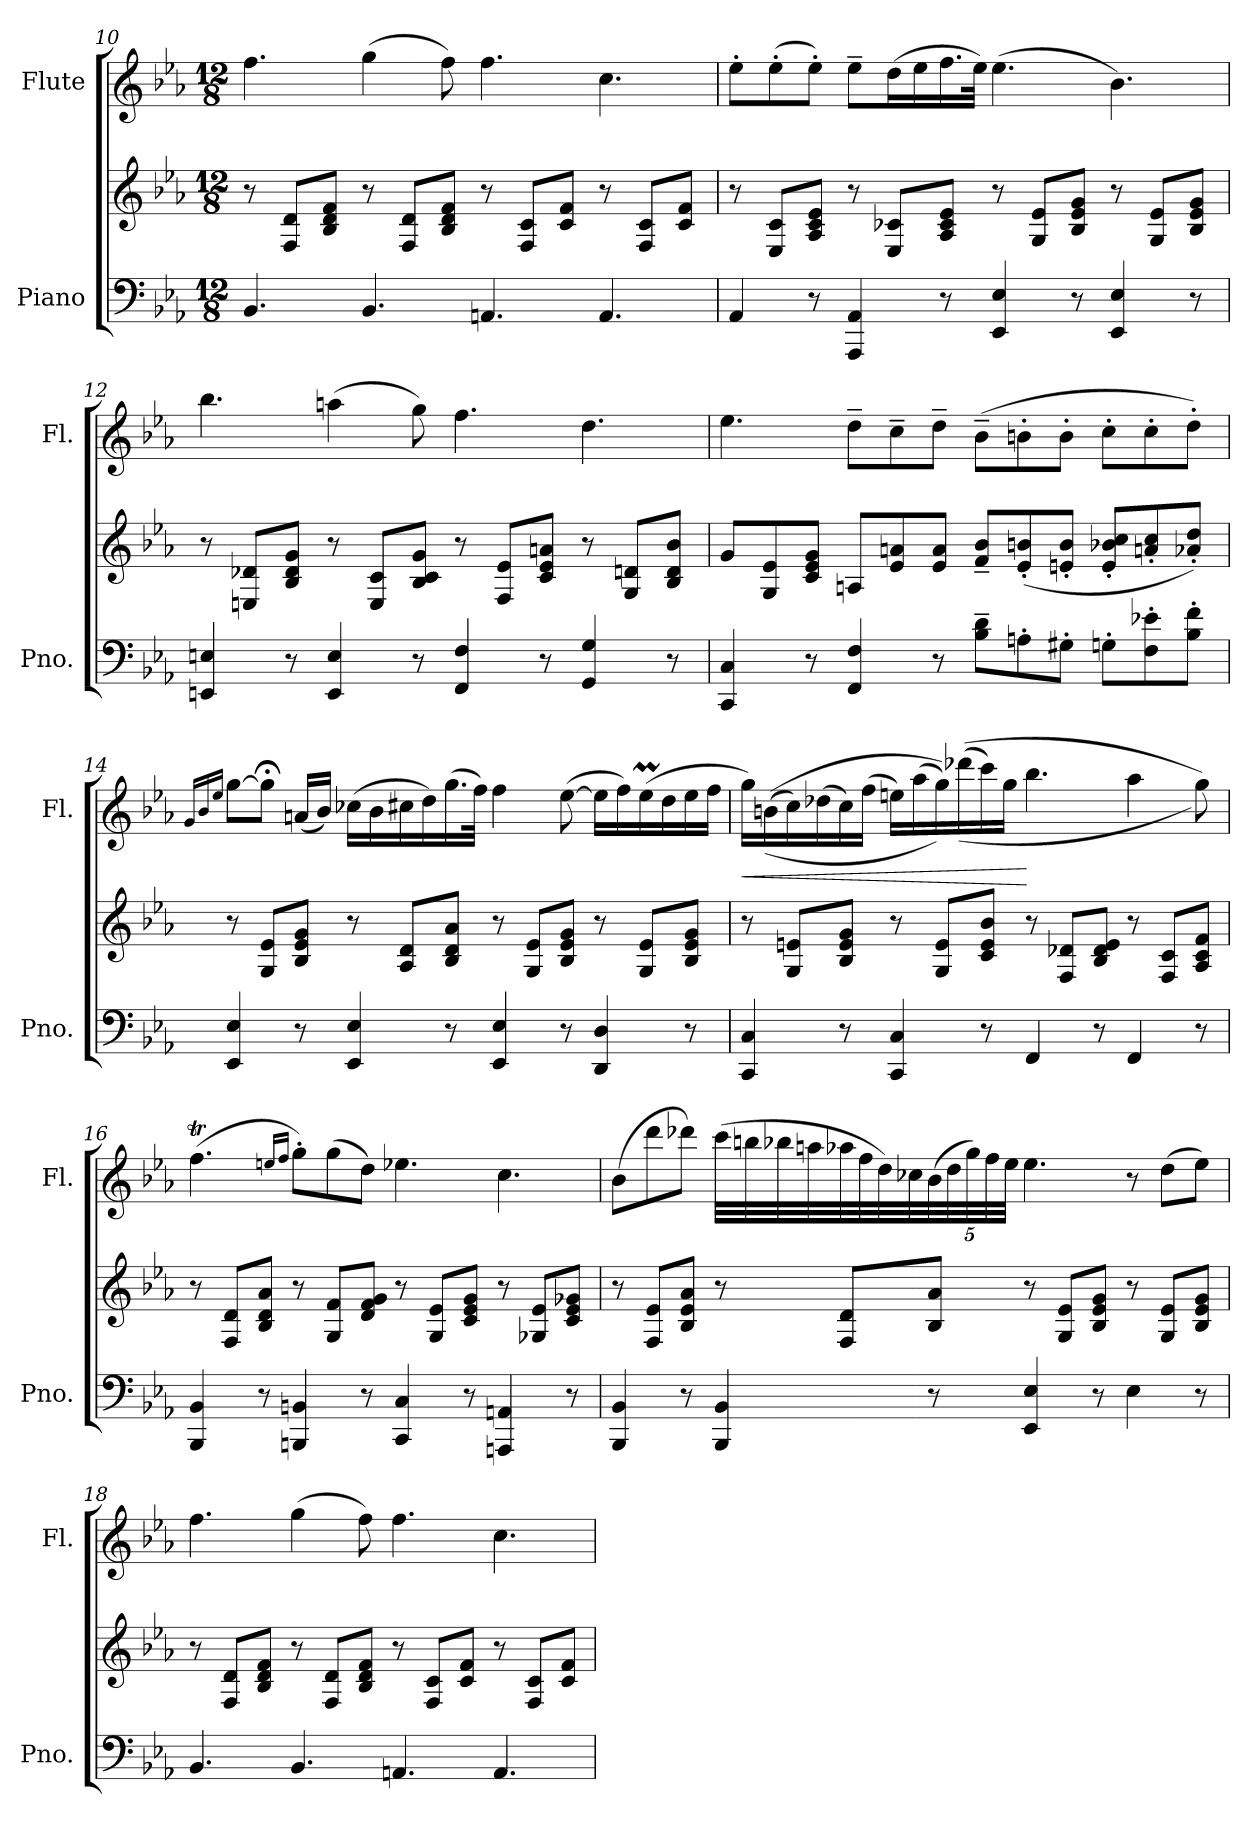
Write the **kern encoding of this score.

**kern	**kern	**kern	**dynam
*part2	*part2	*part1	*part1
*staff3	*staff2	*staff1	*staff1
*I"Piano	*	*I"Flute	*
*I'Pno.	*	*I'Fl.	*
*clefF4	*clefG2	*clefG2	*
*k[b-e-a-]	*k[b-e-a-]	*k[b-e-a-]	*
*M12/8	*M12/8	*M12/8	*
=10	=10	=10	=10
4.BB-/	8r	4.ff\	.
.	8F/ 8d/L	.	.
.	8B-/ 8d/ 8f/J	.	.
4.BB-/	8r	(>4gg\	.
.	8F/ 8d/L	.	.
.	8B-/ 8d/ 8f/J	8ff\)	.
4.AAn/	8r	4.ff\	.
.	8F/ 8c/L	.	.
.	8c/ 8f/J	.	.
4.AA/	8r	4.cc\	.
.	8F/ 8c/L	.	.
.	8c/ 8f/J	.	.
!!LO:PB:g=z
=11	=11	=11	=11
4AA-/	8r	8ee-'\L	.
.	8E-/ 8c/L	(>8ee-'\	.
8r	8A-/ 8c/ 8e-/J	8ee-'\J)	.
4AAA-/ 4AA-/	8r	8ee-~\L	.
.	8E-/ 8c-X/L	(>16dd\L	.
.	.	16ee-\	.
8r	8A-/ 8c-/ 8e-/J	16.ff\	.
.	.	32ee-\JJk)	.
4EE-/ 4E-/	8r	(>4.ee-\	.
.	8G/ 8e-/L	.	.
8r	8B-/ 8e-/ 8g/J	.	.
4EE-/ 4E-/	8r	4.b-\)	.
.	8G/ 8e-/L	.	.
8r	8B-/ 8e-/ 8g/J	.	.
=12	=12	=12	=12
4EEn/ 4En/	8r	4.bb-\	.
.	8En/ 8d-X/L	.	.
8r	8B-/ 8d-/ 8g/J	.	.
4EE/ 4E/	8r	(>4aan\	.
.	8E/ 8c/L	.	.
8r	8B-/ 8c/ 8g/J	8gg\)	.
4FF/ 4F/	8r	4.ff\	.
.	8F/ 8e-/L	.	.
8r	8c/ 8e-/ 8an/J	.	.
4GG/ 4G/	8r	4.dd\	.
.	8G/ 8dn/L	.	.
8r	8B-/ 8d/ 8b-/J	.	.
!!LO:LB:g=z
=13	=13	=13	=13
4CC/ 4C/	8g/L	4.ee-\	.
.	8G/ 8e-/	.	.
8r	8c/ 8e-/ 8g/J	.	.
4FF/ 4F/	8An/L	8dd~\L	.
.	8e-/ 8an/	8cc~\	.
8r	8e-/ 8a/J	8dd~\J	.
8B-\~ 8d\~L	8f/~ 8b-/~L	(>8b-~\L	.
8An'\	(<8e-/' 8bn/'	8bn'\	.
8G#X'\J	8en/' 8b/'J	8b'\J	.
8Gn'\L	8e/' 8b-X/' 8cc/'L	8cc'\L	.
8F\' 8e-X\'	8an/' 8cc/'	8cc'\	.
8B-\' 8f\'J	8a-X/' 8dd/'J)	8dd'\J)	.
=14	=14	=14	=14
*	*	*MM53	*
.	.	16qg/LL	.
.	.	16qb-/	.
.	.	16qee-/JJ	.
4EE-/ 4E-/	8r	[8gg\L	.
.	8G/ 8e-/L	8gg;<\J]	.
*	*	*MM60	*
8r	8B-/ 8e-/ 8g/J	(<16an/LL	.
.	.	16b-/JJ)	.
4EE-/ 4E-/	8r	(>16cc-X\LL	.
.	.	16b-\	.
.	8A-/ 8d/L	16cc#X\	.
.	.	16dd\)	.
8r	8B-/ 8d/ 8a-/J	(>16.gg\	.
.	.	32ff\JJk)	.
4EE-/ 4E-/	8r	4ff\	.
.	8G/ 8e-/L	.	.
8r	8B-/ 8e-/ 8g/J	(>[8ee-\	.
4DD/ 4D/	8r	16ee-\LL]	.
.	.	16ff\)	.
.	8G/ 8e-/L	(>16ee-M\	.
.	.	16dd\	.
8r	8B-/ 8e-/ 8g/J	16ee-\	.
.	.	16ff\JJ	.
!!LO:LB:g=z
=15	=15	=15	=15
!	!	!	!LO:HP:b
4CC/ 4C/	8r	16gg\LL)	<
.	.	(>(>(>16bn\	.
.	8G/ 8en/L	16cc\)	.
.	.	(>16dd-X\	.
8r	8B-/ 8e/ 8g/J	16cc\)	.
.	.	(>16ff\JJ	.
4CC/ 4C/	8r	16een\LL)	.
.	.	(>16aa-\	.
.	8G/ 8e/L	16gg\)))	.
.	.	(>(>(>16ddd-X\	.
8r	8c/ 8e/ 8b-/J	16ccc\)	.
.	.	16gg\JJ	.
4FF/	8r	4.bb-\	[
.	8F/ 8d-X/L	.	.
8r	8B-/ 8d-/ 8e/J	.	.
4FF/	8r	4aa-\	.
.	8F/ 8c/L	.	.
8r	8A-/ 8c/ 8f/J	8gg\))	.
=16	=16	=16	=16
4BBB-/ 4BB-/	8r	(>4.ffT\	.
.	8F/ 8d/L	.	.
8r	8B-/ 8d/ 8a-/J	.	.
.	.	16qeen/LL	.
.	.	16qff/JJ	.
4BBBn/ 4BBn/	8r	8gg'\L)	.
.	8G/ 8f/L	(>8gg\	.
8r	8d/ 8f/ 8g/J	8dd\J)	.
4CC/ 4C/	8r	4.ee-X\	.
.	8G/ 8e-/L	.	.
8r	8c/ 8e-/ 8g/J	.	.
4AAAn/ 4AAn/	8r	4.cc\	.
.	8G-X/ 8e-/L	.	.
8r	8c/ 8e-/ 8g-X/J	.	.
!!LO:LB:g=z
=17	=17	=17	=17
4BBB-/ 4BB-/	8r	(>8b-\L	.
.	8F/ 8e-/L	8ddd\	.
8r	8B-/ 8e-/ 8a-/J	8ddd-X\J)	.
4BBB-/ 4BB-/	8r	(>32ccc\LLL	.
.	.	32bbn\	.
.	.	32bb-X\	.
.	.	32aan\	.
.	8F/ 8d/L	32aa-X\	.
.	.	32ff\	.
.	.	32dd\)	.
.	.	32cc-X\	.
*	*	*Xbrackettup	*
8r	8B-/ 8a-/J	(>40b-\	.
.	.	40dd\	.
.	.	40gg\)	.
.	.	40ff\	.
.	.	40ee-\JJJ	.
*	*	*MM53	*
4EE-/ 4E-/	8r	4.ee-\	.
.	8G/ 8e-/L	.	.
8r	8B-/ 8e-/ 8g/J	.	.
*	*	*MM60	*
4E-\	8r	8r	.
.	8G/ 8e-/L	(>8dd\L	.
8r	8B-/ 8e-/ 8g/J	8ee-\J)	.
=18	=18	=18	=18
4.BB-/	8r	4.ff\	.
.	8F/ 8d/L	.	.
.	8B-/ 8d/ 8f/J	.	.
4.BB-/	8r	(>4gg\	.
.	8F/ 8d/L	.	.
.	8B-/ 8d/ 8f/J	8ff\)	.
4.AAn/	8r	4.ff\	.
.	8F/ 8c/L	.	.
.	8c/ 8f/J	.	.
4.AA/	8r	4.cc\	.
.	8F/ 8c/L	.	.
.	8c/ 8f/J	.	.
=	=	=	=
*-	*-	*-	*-
